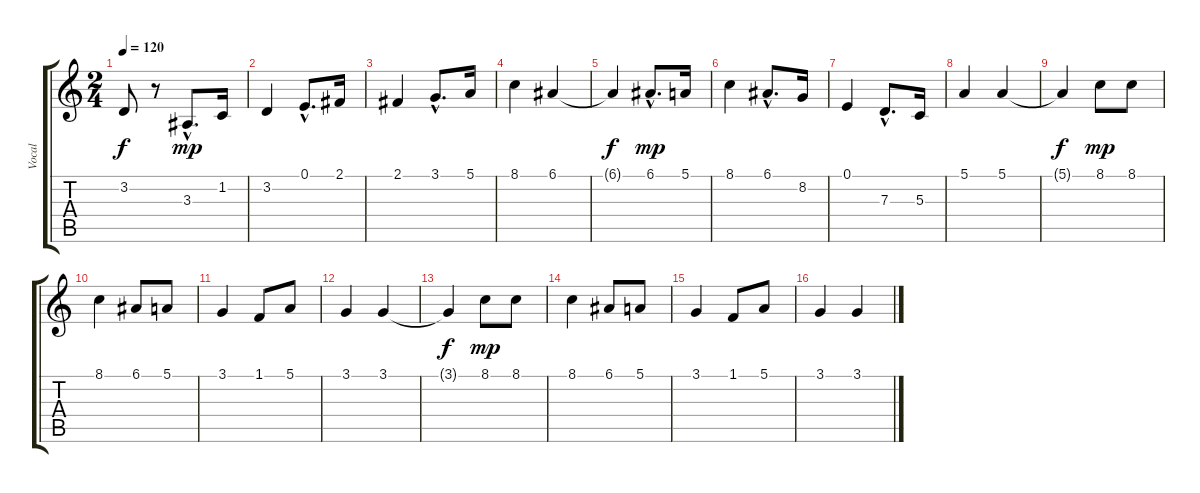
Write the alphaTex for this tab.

\track ("Vocal" "Vocal") {instrument synthvoice}
\staff {score tabs}
\tuning (E4 B3 G3 D3 A2 E2) {hide}
\ts (2 4)
\tempo 120
\clef g2
\ks c
3.2{t}.8{dy f} r.8 3.3{hac}.8{d dy mp} 1.2.16 |
3.2.4 0.1{hac}.8{d} 2.1.16 |
2.1.4 3.1{hac}.8{d} 5.1.16 |
8.1.4 6.1.4 |
6.1{t}.4{dy f} 6.1{hac}.8{d dy mp} 5.1.16 |
8.1.4 6.1{hac}.8{d} 8.2.16 |
0.1.4 7.3{hac}.8{d} 5.3.16 |
5.1.4 5.1.4 |
5.1{t}.4{dy f} 8.1.8{dy mp} 8.1.8 |
8.1.4 6.1.8 5.1.8 |
3.1.4 1.1.8 5.1.8 |
3.1.4 3.1.4 |
3.1{t}.4{dy f} 8.1.8{dy mp} 8.1.8 |
8.1.4 6.1.8 5.1.8 |
3.1.4 1.1.8 5.1.8 |
3.1.4 3.1.4
